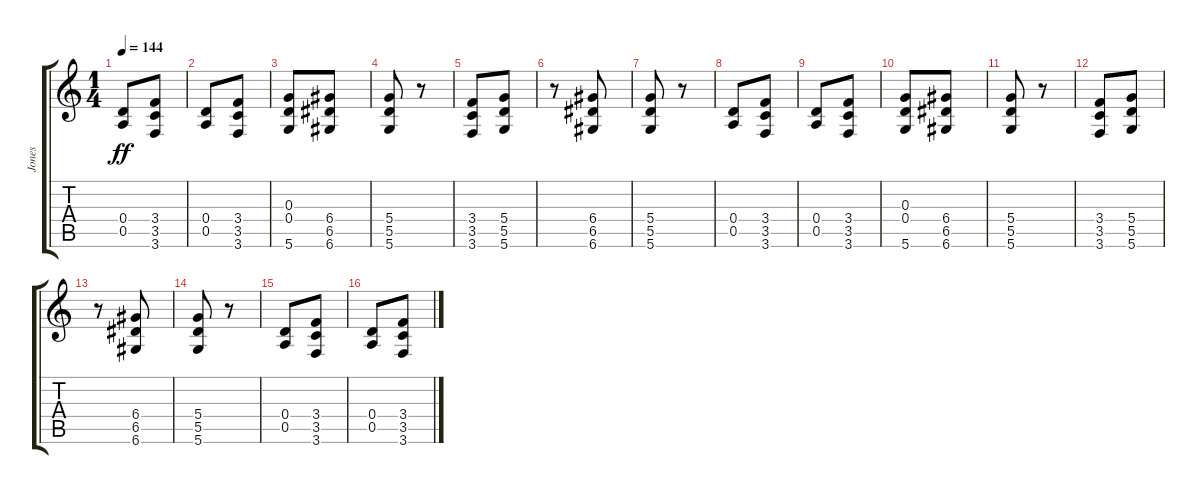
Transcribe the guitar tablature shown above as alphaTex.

\track ("Jones" "Jones") {instrument distortionguitar}
\staff {score tabs}
\tuning (E4 B3 G3 D3 A2 D2) {hide}
\ts (1 4)
\tempo 144
\clef g2
\ks c
(0.4 0.5).8{dy ff} (3.4 3.5 3.6).8 |
(0.4 0.5).8 (3.4 3.5 3.6).8 |
(0.3 0.4 5.6).8 (6.4 6.5 6.6).8 |
(5.4 5.5 5.6).8 r.8 |
(3.4 3.5 3.6).8 (5.4 5.5 5.6).8 |
r.8 (6.4 6.5 6.6).8 |
(5.4 5.5 5.6).8 r.8 |
(0.4 0.5).8 (3.4 3.5 3.6).8 |
(0.4 0.5).8 (3.4 3.5 3.6).8 |
(0.3 0.4 5.6).8 (6.4 6.5 6.6).8 |
(5.4 5.5 5.6).8 r.8 |
(3.4 3.5 3.6).8 (5.4 5.5 5.6).8 |
r.8 (6.4 6.5 6.6).8 |
(5.4 5.5 5.6).8 r.8 |
(0.4 0.5).8 (3.4 3.5 3.6).8 |
(0.4 0.5).8 (3.4 3.5 3.6).8
